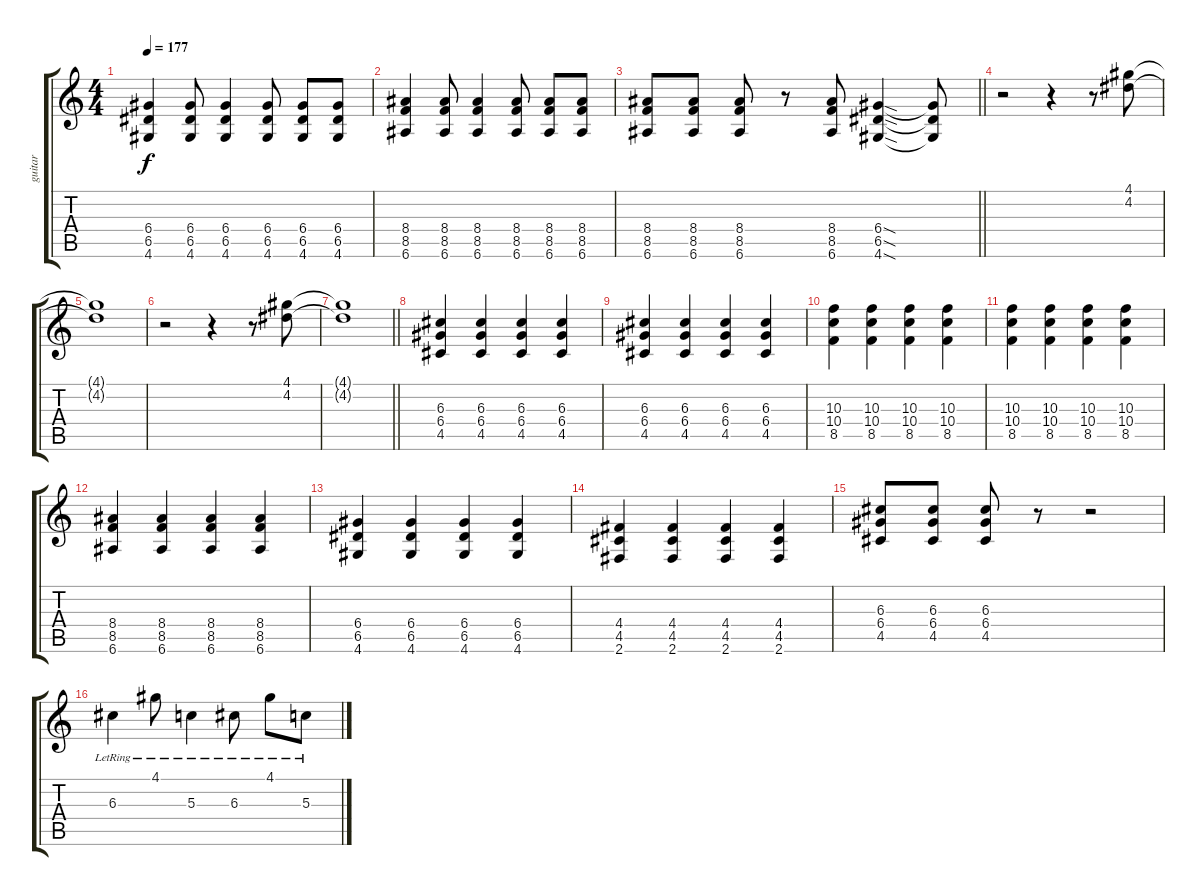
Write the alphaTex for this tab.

\track ("guitar" "guitar") {instrument distortionguitar}
\staff {score tabs}
\tuning (E4 B3 G3 D3 A2 E2) {hide}
\ts (4 4)
\tempo 177
\clef g2
\ks c
(6.4 6.5 4.6).4{dy f} (6.4 6.5 4.6).8 (6.4 6.5 4.6).4 (6.4 6.5 4.6).8 (6.4 6.5 4.6).8 (6.4 6.5 4.6).8 |
(8.4 8.5 6.6).4 (8.4 8.5 6.6).8 (8.4 8.5 6.6).4 (8.4 8.5 6.6).8 (8.4 8.5 6.6).8 (8.4 8.5 6.6).8 |
\barLineRight lightlight
(8.4 8.5 6.6).8 (8.4 8.5 6.6).8 (8.4 8.5 6.6).8 r.8 (8.4 8.5 6.6).8 (6.4{sod} 6.5{sod} 4.6{sod}).4 (6.4{t} 6.5{t} 4.6{t}).8 |
\section ("" "")
r.2{instrument electricguitarclean} r.4 r.8 (4.1 4.2).8 |
(4.1{t} 4.2{t}).1 |
r.2 r.4 r.8 (4.1 4.2).8 |
\barLineRight lightlight
(4.1{t} 4.2{t}).1 |
\section ("" "")
(6.3 6.4 4.5).4{instrument overdrivenguitar} (6.3 6.4 4.5).4 (6.3 6.4 4.5).4 (6.3 6.4 4.5).4 |
(6.3 6.4 4.5).4 (6.3 6.4 4.5).4 (6.3 6.4 4.5).4 (6.3 6.4 4.5).4 |
(10.3 10.4 8.5).4 (10.3 10.4 8.5).4 (10.3 10.4 8.5).4 (10.3 10.4 8.5).4 |
(10.3 10.4 8.5).4 (10.3 10.4 8.5).4 (10.3 10.4 8.5).4 (10.3 10.4 8.5).4 |
(8.4 8.5 6.6).4 (8.4 8.5 6.6).4 (8.4 8.5 6.6).4 (8.4 8.5 6.6).4 |
(6.4 6.5 4.6).4 (6.4 6.5 4.6).4 (6.4 6.5 4.6).4 (6.4 6.5 4.6).4 |
(4.4 4.5 2.6).4 (4.4 4.5 2.6).4 (4.4 4.5 2.6).4 (4.4 4.5 2.6).4 |
(6.3 6.4 4.5).8 (6.3 6.4 4.5).8 (6.3 6.4 4.5).8 r.8 r.2 |
\section ("" "")
6.3{lr}.4{instrument electricguitarclean} 4.1{lr}.8 5.3{lr}.4 6.3{lr}.8 4.1{lr}.8 5.3{lr}.8
